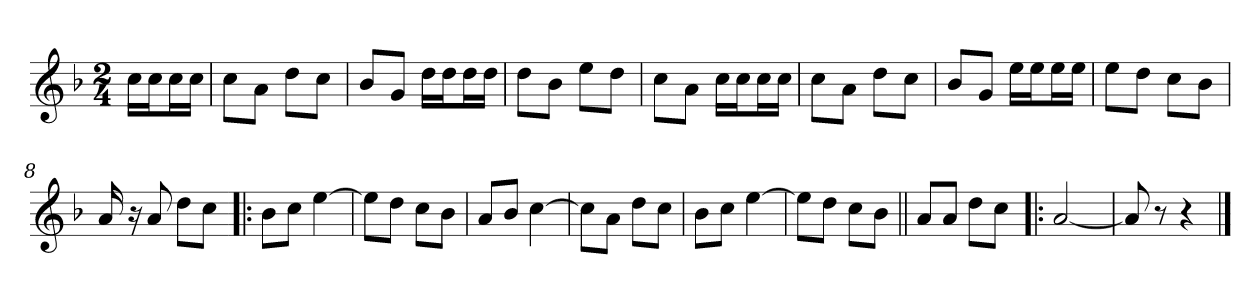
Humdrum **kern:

**kern
*part1
*staff1
*clefG2
*k[b-]
*F:
*M2/4
*MM140
=
16cc\LL
16cc\J
16cc\L
16cc\JJ
=1
8cc\L
8a\J
8dd\L
8cc\J
=2
8b-/L
8g/J
16dd\LL
16dd\J
16dd\L
16dd\JJ
=3
8dd\L
8b-\J
8ee\L
8dd\J
=4
8cc\L
8a\J
16cc\LL
16cc\J
16cc\L
16cc\JJ
=5
8cc\L
8a\J
8dd\L
8cc\J
=6
8b-/L
8g/J
16ee\LL
16ee\J
16ee\L
16ee\JJ
=7
8ee\L
8dd\J
8cc\L
8b-\J
=8
16a
16r
8a
8dd\L
8cc\J
=9!|:
8b-\L
8cc\J
[4ee
=10
8ee\L]
8dd\J
8cc\L
8b-\J
=11
8a/L
8b-/J
[4cc
=12
8cc\L]
8a\J
8dd\L
8cc\J
=13
8b-\L
8cc\J
[4ee
=14
8ee\L]
8dd\J
8cc\L
8b-\J
=15||
8a/L
8a/J
8dd\L
8cc\J
=16!|:
[2a
=17
8a]
8r
4r
==
*-
